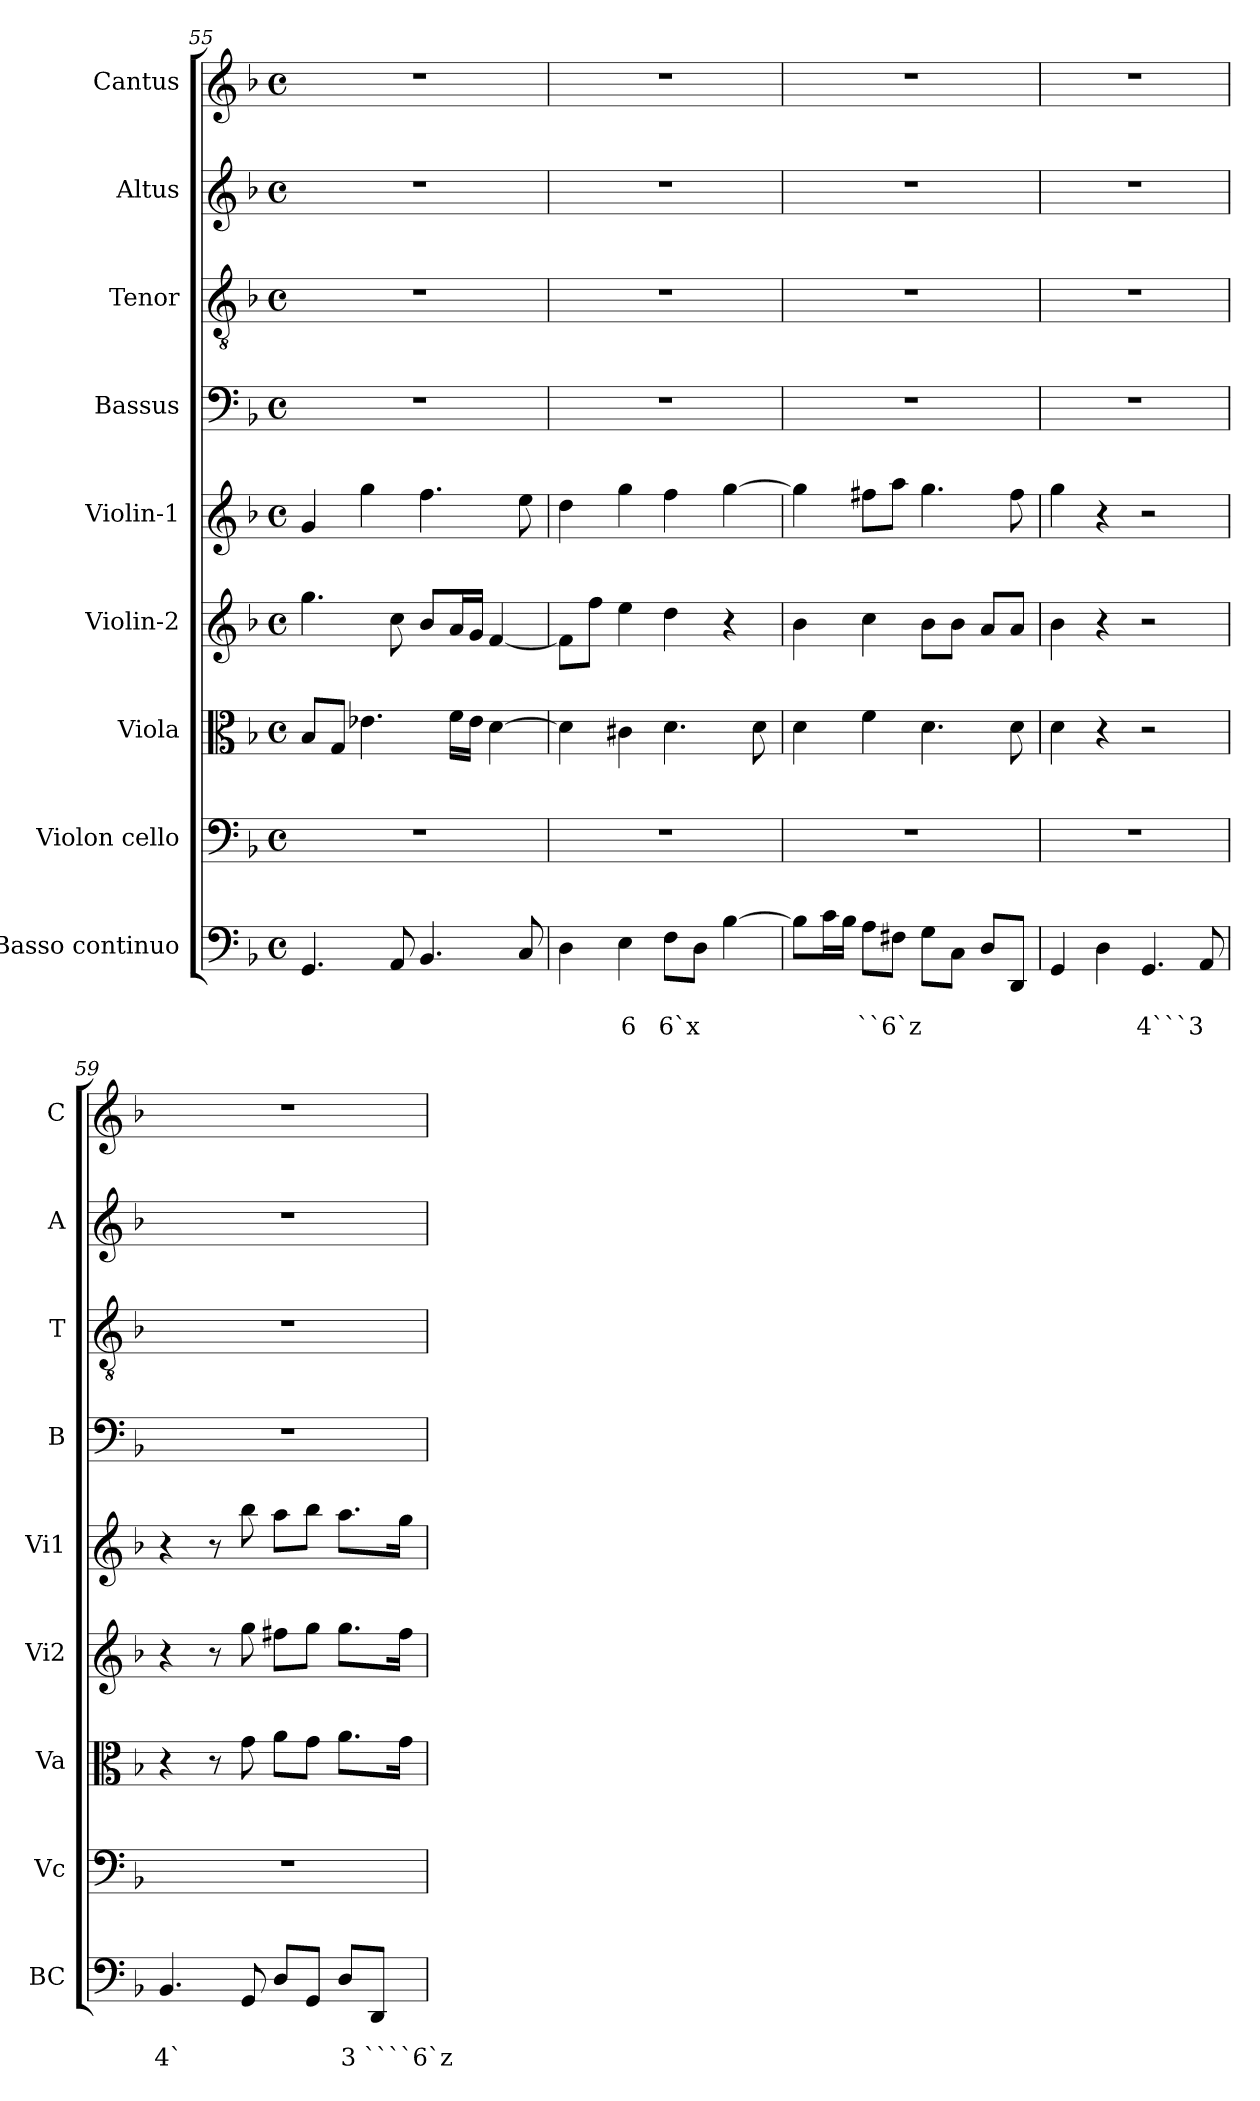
**kern	**text	**text	**kern	**kern	**kern	**kern	**kern	**kern	**kern	**kern
*part9	*part9	*part9	*part8	*part7	*part6	*part5	*part4	*part3	*part2	*part1
*staff9	*staff9	*staff9	*staff8	*staff7	*staff6	*staff5	*staff4	*staff3	*staff2	*staff1
*I"Basso continuo	*	*	*I"Violon cello	*I"Viola	*I"Violin-2	*I"Violin-1	*I"Bassus	*I"Tenor	*I"Altus	*I"Cantus
*I'BC	*	*	*I'Vc	*I'Va	*I'Vi2	*I'Vi1	*I'B	*I'T	*I'A	*I'C
!!LO:PB:g=z
*clefF4	*	*	*clefF4	*clefC3	*clefG2	*clefG2	*clefF4	*clefGv2	*clefG2	*clefG2
*k[b-]	*	*	*k[b-]	*k[b-]	*k[b-]	*k[b-]	*k[b-]	*k[b-]	*k[b-]	*k[b-]
*F:	*	*	*F:	*F:	*F:	*F:	*F:	*F:	*F:	*F:
*M4/4	*	*	*M4/4	*M4/4	*M4/4	*M4/4	*M4/4	*M4/4	*M4/4	*M4/4
*met(c)	*	*	*met(c)	*met(c)	*met(c)	*met(c)	*met(c)	*met(c)	*met(c)	*met(c)
=55	=55	=55	=55	=55	=55	=55	=55	=55	=55	=55
4.GG/	.	.	1r	8B-/L	4.gg\	4g/	1r	1r	1r	1r
.	.	.	.	8G/J	.	.	.	.	.	.
.	.	.	.	4.e-X\	.	4gg\	.	.	.	.
8AA/	.	.	.	.	8cc\	.	.	.	.	.
4.BB-/	.	.	.	.	8b-/L	4.ff\	.	.	.	.
.	.	.	.	16f\LL	16a/L	.	.	.	.	.
.	.	.	.	16e-\JJ	16g/JJ	.	.	.	.	.
.	.	.	.	[4d\	[4f/	.	.	.	.	.
8C/	.	.	.	.	.	8ee\	.	.	.	.
=56	=56	=56	=56	=56	=56	=56	=56	=56	=56	=56
4D\	.	.	1r	4d\]	8f\L]	4dd\	1r	1r	1r	1r
.	.	.	.	.	8ff\J	.	.	.	.	.
!	!	!LO:LY:b	!	!	!	!	!	!	!	!
4E\	.	6	.	4c#X\	4ee\	4gg\	.	.	.	.
!	!	!LO:LY:b	!	!	!	!	!	!	!	!
8F\L	.	6`x	.	4.d\	4dd\	4ff\	.	.	.	.
8D\J	.	.	.	.	.	.	.	.	.	.
[4B-\	.	.	.	.	4r	[4gg\	.	.	.	.
.	.	.	.	8d\	.	.	.	.	.	.
=57	=57	=57	=57	=57	=57	=57	=57	=57	=57	=57
8B-\L]	.	.	1r	4d\	4b-\	4gg\]	1r	1r	1r	1r
16c\L	.	.	.	.	.	.	.	.	.	.
16B-\JJ	.	.	.	.	.	.	.	.	.	.
!	!	!LO:LY:b	!	!	!	!	!	!	!	!
8A\L	.	``6`z	.	4f\	4cc\	8ff#X\L	.	.	.	.
8F#X\J	.	.	.	.	.	8aa\J	.	.	.	.
8G\L	.	.	.	4.d\	8b-\L	4.gg\	.	.	.	.
8C\J	.	.	.	.	8b-\J	.	.	.	.	.
8D/L	.	.	.	.	8a/L	.	.	.	.	.
8DD/J	.	.	.	8d\	8a/J	8ff#\	.	.	.	.
=58	=58	=58	=58	=58	=58	=58	=58	=58	=58	=58
4GG/	.	.	1r	4d\	4b-\	4gg\	1r	1r	1r	1r
4D\	.	.	.	4r	4r	4r	.	.	.	.
!	!	!LO:LY:b	!	!	!	!	!	!	!	!
4.GG/	.	4```3	.	2r	2r	2r	.	.	.	.
8AA/	.	.	.	.	.	.	.	.	.	.
=59	=59	=59	=59	=59	=59	=59	=59	=59	=59	=59
!	!	!LO:LY:b	!	!	!	!	!	!	!	!
4.BB-/	.	4`	1r	4r	4r	4r	1r	1r	1r	1r
.	.	.	.	8r	8r	8r	.	.	.	.
8GG/	.	.	.	8g\	8gg\	8bb-\	.	.	.	.
8D/L	.	.	.	8a\L	8ff#X\L	8aa\L	.	.	.	.
8GG/J	.	.	.	8g\J	8gg\J	8bb-\J	.	.	.	.
!	!	!LO:LY:b	!	!	!	!	!	!	!	!
8D/L	.	3	.	8.a\L	8.gg\L	8.aa\L	.	.	.	.
!	!	!LO:LY:b	!	!	!	!	!	!	!	!
8DD/J	.	````6`z	.	.	.	.	.	.	.	.
.	.	.	.	16g\Jk	16ff#\Jk	16gg\Jk	.	.	.	.
=	=	=	=	=	=	=	=	=	=	=
*-	*-	*-	*-	*-	*-	*-	*-	*-	*-	*-
